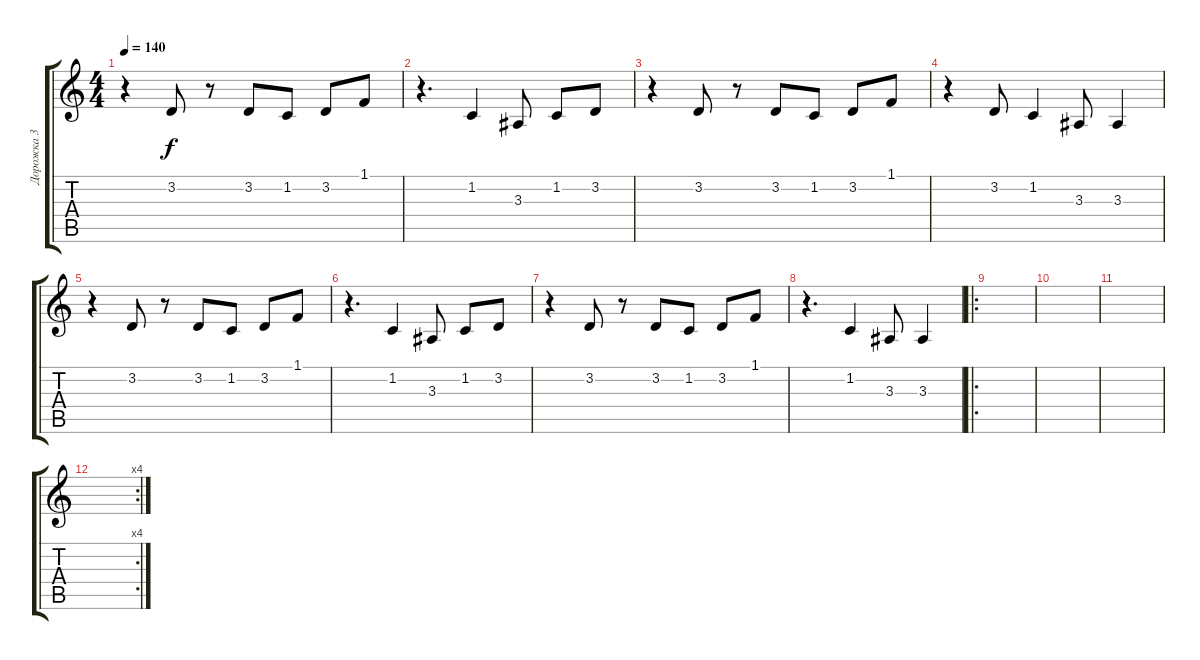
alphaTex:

\track ("Дорожка 3" "Дорожка 3") {instrument brasssection}
\staff {score tabs}
\tuning (E4 B3 G3 D3 A2 E2) {hide}
\ts (4 4)
\tempo 140
\clef g2
\ks c
r.4{dy f} 3.2.8 r.8 3.2.8 1.2.8 3.2.8 1.1.8 |
r.4{d} 1.2.4 3.3.8 1.2.8 3.2.8 |
r.4 3.2.8 r.8 3.2.8 1.2.8 3.2.8 1.1.8 |
r.4 3.2.8 1.2.4 3.3.8 3.3.4 |
r.4 3.2.8 r.8 3.2.8 1.2.8 3.2.8 1.1.8 |
r.4{d} 1.2.4 3.3.8 1.2.8 3.2.8 |
r.4 3.2.8 r.8 3.2.8 1.2.8 3.2.8 1.1.8 |
r.4{d} 1.2.4 3.3.8 3.3.4 |
\ro
|
|
|
\rc 4
